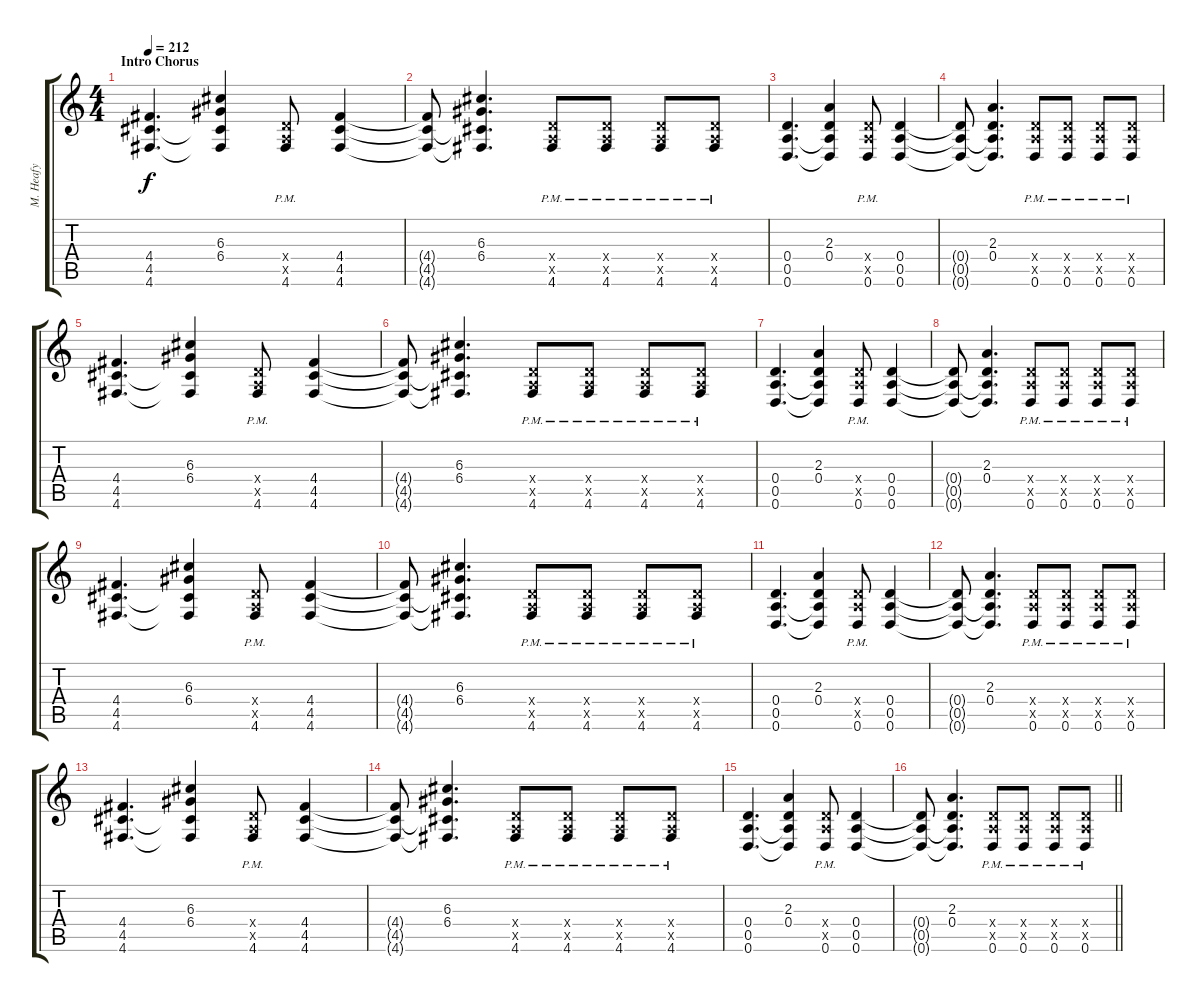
\track ("M. Heafy" "M. Heafy") {instrument overdrivenguitar}
\staff {score tabs}
\tuning (D4 B3 G3 D3 A2 D2) {hide}
\ts (4 4)
\section ("" "Intro Chorus")
\tempo 212
\clef g2
\ks c
(4.4 4.5 4.6).4{d dy f instrument overdrivenguitar} (6.3 6.4 4.5{t} 4.6{t}).4 (0.4{x} 0.5{x} 4.6{pm}).8 (4.4 4.5 4.6).4 |
(4.4{t} 4.5{t} 4.6{t}).8 (6.3 6.4 4.5{t} 4.6{t}).4{d} (0.4{x} 0.5{x} 4.6{pm}).8 (0.4{x} 0.5{x} 4.6{pm}).8 (0.4{x} 0.5{x} 4.6{pm}).8 (0.4{x} 0.5{x} 4.6{pm}).8 |
(0.4 0.5 0.6).4{d} (2.3 0.4 0.5{t} 0.6{t}).4 (0.4{x} 0.5{x} 0.6{pm}).8 (0.4 0.5 0.6).4 |
(0.4{t} 0.5{t} 0.6{t}).8 (2.3 0.4 0.5{t} 0.6{t}).4{d} (0.4{x} 0.5{x} 0.6{pm}).8 (0.4{x} 0.5{x} 0.6{pm}).8 (0.4{x} 0.5{x} 0.6{pm}).8 (0.4{x} 0.5{x} 0.6{pm}).8 |
(4.4 4.5 4.6).4{d} (6.3 6.4 4.5{t} 4.6{t}).4 (0.4{x} 0.5{x} 4.6{pm}).8 (4.4 4.5 4.6).4 |
(4.4{t} 4.5{t} 4.6{t}).8 (6.3 6.4 4.5{t} 4.6{t}).4{d} (0.4{x} 0.5{x} 4.6{pm}).8 (0.4{x} 0.5{x} 4.6{pm}).8 (0.4{x} 0.5{x} 4.6{pm}).8 (0.4{x} 0.5{x} 4.6{pm}).8 |
(0.4 0.5 0.6).4{d} (2.3 0.4 0.5{t} 0.6{t}).4 (0.4{x} 0.5{x} 0.6{pm}).8 (0.4 0.5 0.6).4 |
(0.4{t} 0.5{t} 0.6{t}).8 (2.3 0.4 0.5{t} 0.6{t}).4{d} (0.4{x} 0.5{x} 0.6{pm}).8 (0.4{x} 0.5{x} 0.6{pm}).8 (0.4{x} 0.5{x} 0.6{pm}).8 (0.4{x} 0.5{x} 0.6{pm}).8 |
(4.4 4.5 4.6).4{d} (6.3 6.4 4.5{t} 4.6{t}).4 (0.4{x} 0.5{x} 4.6{pm}).8 (4.4 4.5 4.6).4 |
(4.4{t} 4.5{t} 4.6{t}).8 (6.3 6.4 4.5{t} 4.6{t}).4{d} (0.4{x} 0.5{x} 4.6{pm}).8 (0.4{x} 0.5{x} 4.6{pm}).8 (0.4{x} 0.5{x} 4.6{pm}).8 (0.4{x} 0.5{x} 4.6{pm}).8 |
(0.4 0.5 0.6).4{d} (2.3 0.4 0.5{t} 0.6{t}).4 (0.4{x} 0.5{x} 0.6{pm}).8 (0.4 0.5 0.6).4 |
(0.4{t} 0.5{t} 0.6{t}).8 (2.3 0.4 0.5{t} 0.6{t}).4{d} (0.4{x} 0.5{x} 0.6{pm}).8 (0.4{x} 0.5{x} 0.6{pm}).8 (0.4{x} 0.5{x} 0.6{pm}).8 (0.4{x} 0.5{x} 0.6{pm}).8 |
(4.4 4.5 4.6).4{d} (6.3 6.4 4.5{t} 4.6{t}).4 (0.4{x} 0.5{x} 4.6{pm}).8 (4.4 4.5 4.6).4 |
(4.4{t} 4.5{t} 4.6{t}).8 (6.3 6.4 4.5{t} 4.6{t}).4{d} (0.4{x} 0.5{x} 4.6{pm}).8 (0.4{x} 0.5{x} 4.6{pm}).8 (0.4{x} 0.5{x} 4.6{pm}).8 (0.4{x} 0.5{x} 4.6{pm}).8 |
(0.4 0.5 0.6).4{d} (2.3 0.4 0.5{t} 0.6{t}).4 (0.4{x} 0.5{x} 0.6{pm}).8 (0.4 0.5 0.6).4 |
\barLineRight lightlight
(0.4{t} 0.5{t} 0.6{t}).8 (2.3 0.4 0.5{t} 0.6{t}).4{d} (0.4{x} 0.5{x} 0.6{pm}).8 (0.4{x} 0.5{x} 0.6{pm}).8 (0.4{x} 0.5{x} 0.6{pm}).8 (0.4{x} 0.5{x} 0.6{pm}).8
